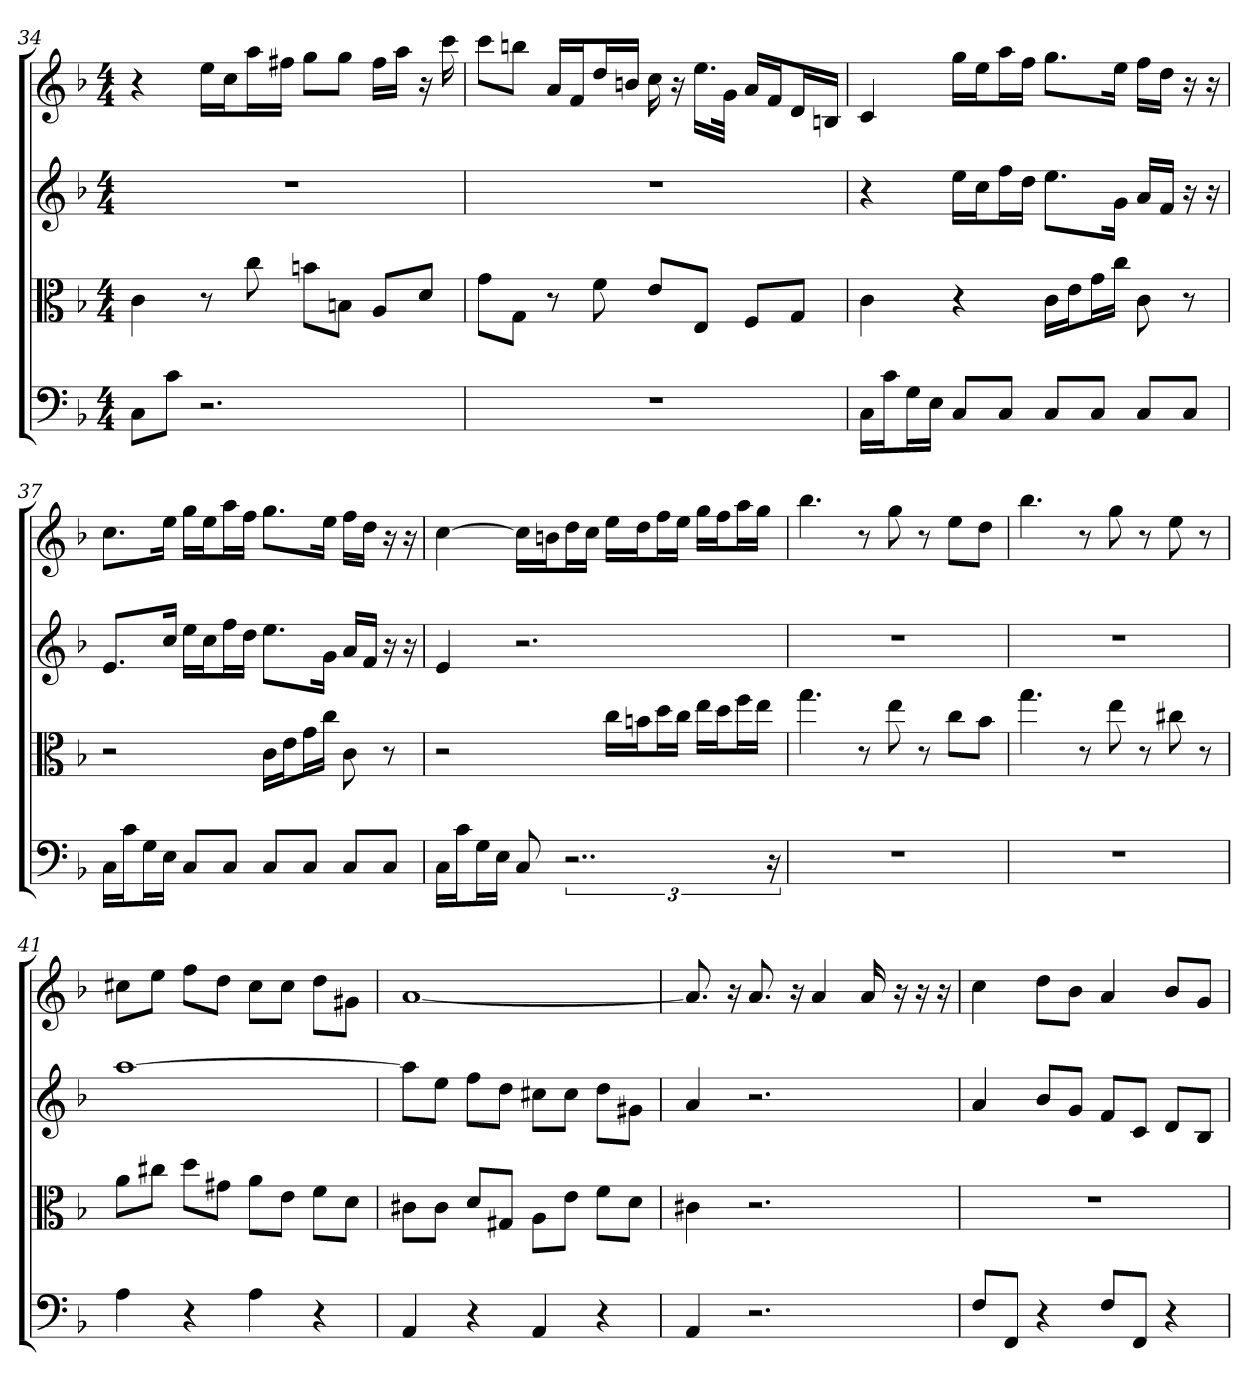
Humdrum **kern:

**kern	**kern	**kern	**kern
*part4	*part3	*part2	*part1
*staff4	*staff3	*staff2	*staff1
*clefF4	*clefC3	*clefG2	*clefG2
*k[b-]	*k[b-]	*k[b-]	*k[b-]
*F:	*F:	*F:	*F:
*M4/4	*M4/4	*M4/4	*M4/4
=34	=34	=34	=34
8C\L	4c	1r	4r
8c\J	.	.	.
2.r	8r	.	16ee\LL
.	.	.	16cc\J
.	8cc	.	16aa\L
.	.	.	16ff#X\JJ
.	8bn\L	.	8gg\L
.	8Bn\J	.	8gg\J
.	8A/L	.	16ff#\LL
.	.	.	16aa\JJ
.	8d/J	.	16r
.	.	.	16ccc
=35	=35	=35	=35
1r	8g\L	1r	8ccc\L
.	8G\J	.	8bbn\J
.	8r	.	16a/LL
.	.	.	16f/J
.	8f	.	16dd/L
.	.	.	16bn/JJ
.	8e/L	.	16cc
.	.	.	16r
.	8E/J	.	16.ee\LL
.	.	.	32g\JJk
.	8F/L	.	16a/LL
.	.	.	16f/J
.	8G/J	.	16d/L
.	.	.	16Bn/JJ
=36	=36	=36	=36
16C\LL	4c	4r	4c
16c\J	.	.	.
16G\L	.	.	.
16E\JJ	.	.	.
8C/L	4r	16ee\LL	16gg\LL
.	.	16cc\J	16ee\J
8C/J	.	16ff\L	16aa\L
.	.	16dd\JJ	16ff\JJ
8C/L	16c\LL	8.ee\L	8.gg\L
.	16e\J	.	.
8C/J	16g\L	.	.
.	16cc\JJ	16g\Jk	16ee\Jk
8C/L	8c	16a/LL	16ff\LL
.	.	16f/JJ	16dd\JJ
8C/J	8r	16r	16r
.	.	16r	16r
=37	=37	=37	=37
16C\LL	2r	8.e/L	8.cc\L
16c\J	.	.	.
16G\L	.	.	.
16E\JJ	.	16cc/Jk	16ee\Jk
8C/L	.	16ee\LL	16gg\LL
.	.	16cc\J	16ee\J
8C/J	.	16ff\L	16aa\L
.	.	16dd\JJ	16ff\JJ
8C/L	16c\LL	8.ee\L	8.gg\L
.	16e\J	.	.
8C/J	16g\L	.	.
.	16cc\JJ	16g\Jk	16ee\Jk
8C/L	8c	16a/LL	16ff\LL
.	.	16f/JJ	16dd\JJ
8C/J	8r	16r	16r
.	.	16r	16r
=38	=38	=38	=38
16C\LL	2r	4e	[4cc
16c\J	.	.	.
16G\L	.	.	.
16E\JJ	.	.	.
8C	.	2.r	16cc\LL]
.	.	.	16bn\J
3..r	.	.	16dd\L
.	.	.	16cc\JJ
.	16cc\LL	.	16ee\LL
.	16bn\J	.	16dd\J
.	16dd\L	.	16ff\L
.	16cc\JJ	.	16ee\JJ
.	16ee\LL	.	16gg\LL
.	16dd\J	.	16ff\J
.	16ff\L	.	16aa\L
.	16ee\JJ	.	16gg\JJ
24r	.	.	.
=39	=39	=39	=39
1r	4.gg	1r	4.bb-
.	8r	.	8r
.	8ee	.	8gg
.	8r	.	8r
.	8cc\L	.	8ee\L
.	8b-\J	.	8dd\J
=40	=40	=40	=40
1r	4.gg	1r	4.bb-
.	8r	.	8r
.	8ee	.	8gg
.	8r	.	8r
.	8cc#X	.	8ee
.	8r	.	8r
=41	=41	=41	=41
4A	8a\L	[1aa	8cc#X\L
.	8cc#X\J	.	8ee\J
4r	8dd\L	.	8ff\L
.	8g#X\J	.	8dd\J
4A	8a\L	.	8cc#\L
.	8e\J	.	8cc#\J
4r	8f\L	.	8dd\L
.	8d\J	.	8g#X\J
=42	=42	=42	=42
4AA	8c#X\L	8aa\L]	[1a
.	8c#\J	8ee\J	.
4r	8d/L	8ff\L	.
.	8G#X/J	8dd\J	.
4AA	8A\L	8cc#X\L	.
.	8e\J	8cc#\J	.
4r	8f\L	8dd\L	.
.	8d\J	8g#X\J	.
=43	=43	=43	=43
4AA	4c#X	4a	8.a]
.	.	.	16r
2.r	2.r	2.r	8.a
.	.	.	16r
.	.	.	4a
.	.	.	16a
.	.	.	16r
.	.	.	16r
.	.	.	16r
=44	=44	=44	=44
8F/L	1r	4a	4cc
8FF/J	.	.	.
4r	.	8b-/L	8dd\L
.	.	8g/J	8b-\J
8F/L	.	8f/L	4a
8FF/J	.	8c/J	.
4r	.	8d/L	8b-/L
.	.	8B-/J	8g/J
=	=	=	=
*-	*-	*-	*-
